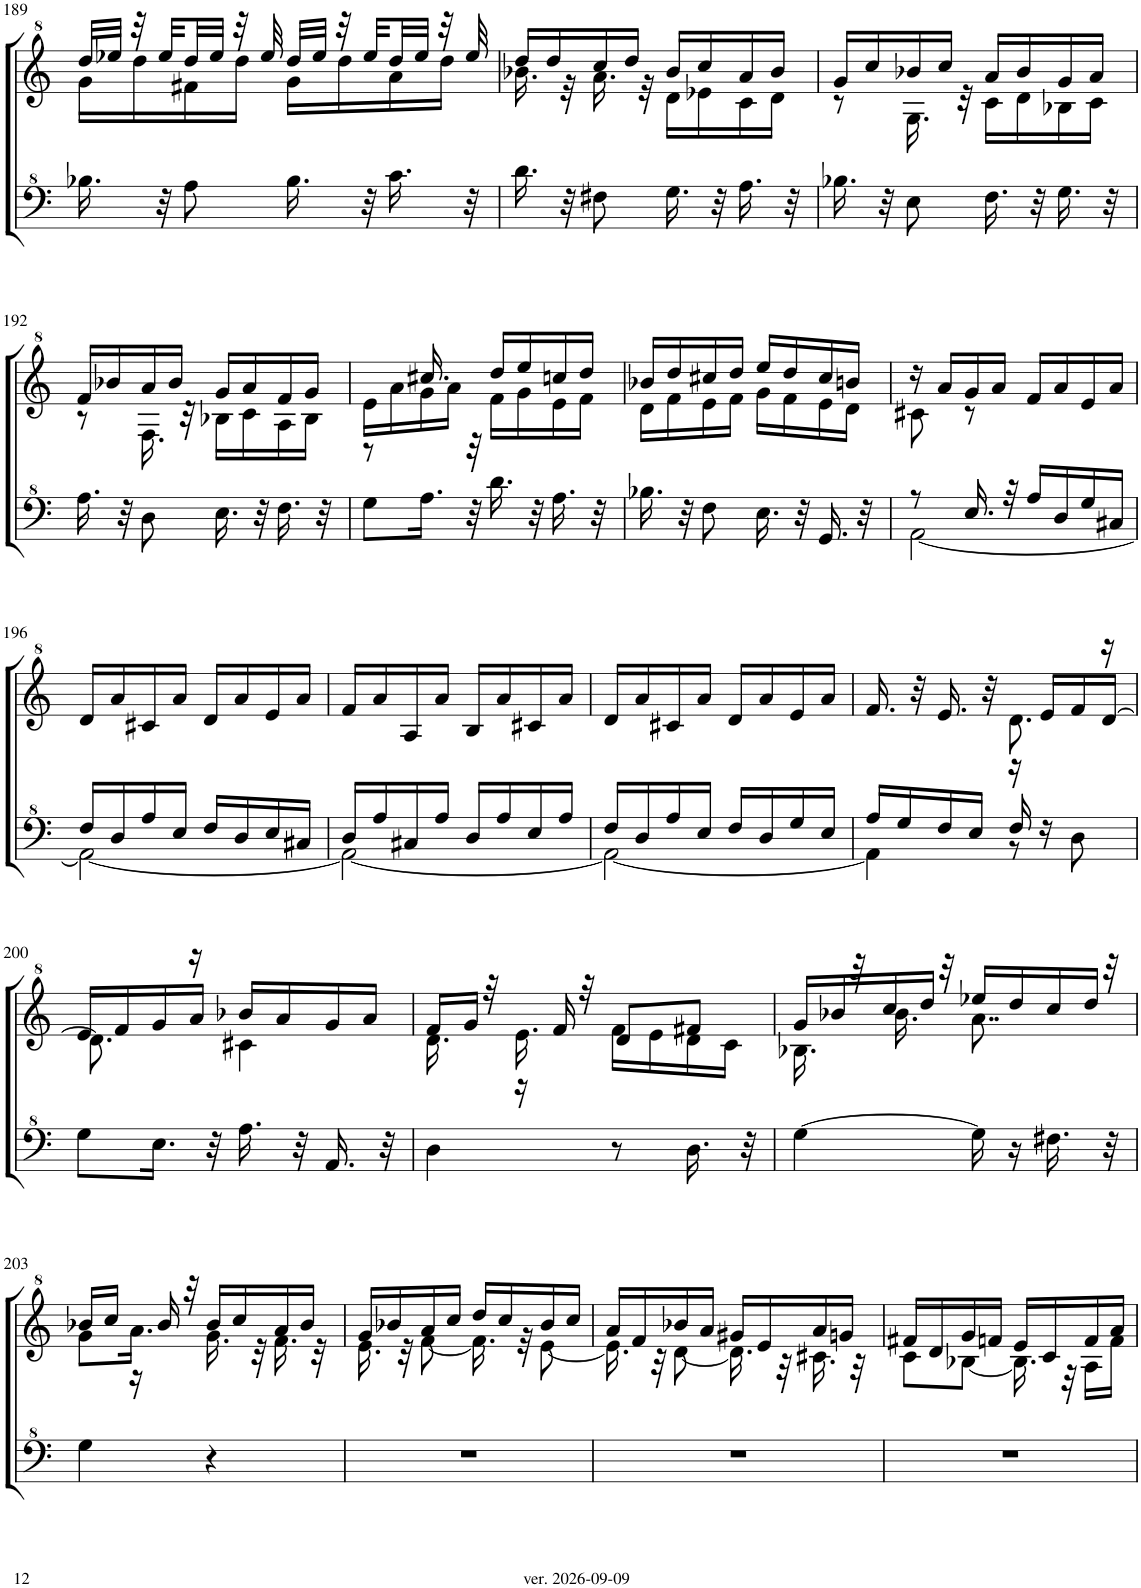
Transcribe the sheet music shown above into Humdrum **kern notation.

**kern	**kern
*part2	*part1
*staff2	*staff1
*I"パンフルート	*I"パンフルート
!!LO:PB:g=z
*clefF^4	*clefG^2
*k[]	*k[]
*M2/4	*M2/4
=189	=189
*	*^
16.b-X\	32ddd/LLL	16gg\LL
.	32eee-X/JJJ	.
.	32r	16ddd\
32r	32eee-/LLL	.
8a\	32ddd/	16ff#X\
.	32eee-/JJJ	.
.	32r	16ddd\JJ
.	32eee-/	.
16.b-\	32ddd/LLL	16gg\LL
.	32eee-/JJJ	.
.	32r	16ddd\
32r	32eee-/LLL	.
16.cc\	32ddd/	16aa\
.	32eee-/JJJ	.
.	32r	16ddd\JJ
32r	32eee-/	.
=190	=190	=190
16.dd\	16ddd/LL	16.bb-X\
.	16ddd/	.
32r	.	32r
8f#X\	16ccc/	16.aa\
.	16ddd/JJ	.
.	.	32r
16.g\	16bb-/LL	16dd\LL
.	16ccc/	16ee-X\
32r	.	.
16.a\	16aa/	16cc\
.	16bb-/JJ	16dd\JJ
32r	.	.
=191	=191	=191
16.b-X\	16gg/LL	8r
.	16ccc/	.
32r	.	.
8e\	16bb-X/	16.g\
.	16ccc/JJ	.
.	.	32r
16.f\	16aa/LL	16cc\LL
.	16bb-/	16dd\
32r	.	.
16.g\	16gg/	16b-X\
.	16aa/JJ	16cc\JJ
32r	.	.
!!LO:LB:g=z	!!
=192	=192	=192
16.a\	16ff/LL	8r
.	16bb-X/	.
32r	.	.
8d\	16aa/	16.f\
.	16bb-/JJ	.
.	.	32r
16.e\	16gg/LL	16b-X\LL
.	16aa/	16cc\
32r	.	.
16.f\	16ff/	16a\
.	16gg/JJ	16b-\JJ
32r	.	.
=193	=193	=193
8g\L	16ee\LL	8r
.	16aa\	.
16.a\Jk	16gg\	16.ccc#X/
.	16aa\JJ	.
32r	.	32r
16.dd\	16ddd/LL	16ff\LL
.	16eee/	16gg\
32r	.	.
16.a\	16cccn/	16ee\
.	16ddd/JJ	16ff\JJ
32r	.	.
=194	=194	=194
16.b-X\	16bb-X/LL	16dd\LL
.	16ddd/	16ff\
32r	.	.
8f\	16ccc#X/	16ee\
.	16ddd/JJ	16ff\JJ
16.e\	16eee/LL	16gg\LL
.	16ddd/	16ff\
32r	.	.
16.G/	16ccc#/	16ee\
.	16bbn/JJ	16dd\JJ
32r	.	.
=195	=195	=195
*^	*	*
8r	[2A\	16r	8cc#X\
.	.	16aa/LL	.
16.e/	.	16gg/	8r
.	.	16aa/JJ	.
32r	.	.	.
16a/LL	.	16ff/LL	4ryy
16d/	.	16aa/	.
16g/	.	16ee/	.
16c#X/JJ	.	16aa/JJ	.
*	*	*v	*v
!!LO:LB:g=z
=196	=196	=196
16f/LL	2A\_	16dd/LL
16d/	.	16aa/
16a/	.	16cc#X/
16e/JJ	.	16aa/JJ
16f/LL	.	16dd/LL
16d/	.	16aa/
16e/	.	16ee/
16c#X/JJ	.	16aa/JJ
=197	=197	=197
16d/LL	2A\_	16ff/LL
16a/	.	16aa/
16c#X/	.	16a/
16a/JJ	.	16aa/JJ
16d/LL	.	16b/LL
16a/	.	16aa/
16e/	.	16cc#X/
16a/JJ	.	16aa/JJ
=198	=198	=198
16f/LL	2A\_	16dd/LL
16d/	.	16aa/
16a/	.	16cc#X/
16e/JJ	.	16aa/JJ
16f/LL	.	16dd/LL
16d/	.	16aa/
16g/	.	16ee/
16e/JJ	.	16aa/JJ
=199	=199	=199
*	*	*^
16a/LL	4A\]	16.ff/	4ryy
16g/	.	.	.
.	.	32r	.
16f/	.	16.ee/	.
16e/JJ	.	.	.
.	.	32r	.
16f/	8r	8.dd\	16r
16r	.	.	16ee/LL
8d\	8ryy	.	16ff/
.	.	16r	[16dd/JJ
*v	*v	*	*
!!LO:LB:g=z	!!
=200	=200	=200
8g\L	8.dd\]	16ee/LL
.	.	16ff/
16.e\Jk	.	16gg/
.	16r	16aa/JJ
32r	.	.
16.a\	4cc#X\	16bb-X/LL
.	.	16aa/
32r	.	.
16.A/	.	16gg/
.	.	16aa/JJ
32r	.	.
=201	=201	=201
4d\	16.dd\	16ff/LL
.	.	16gg/JJ
.	32r	.
.	16.ee\	16r
.	.	16ff/
.	32r	.
8r	16ff\LL	8dd/L
.	16ee\	.
16.d\	16dd\	8ff#X/J
.	16cc\JJ	.
32r	.	.
=202	=202	=202
[4g\	16.b-X\	16gg/LL
.	.	16bb-X/
.	32r	.
.	16.bb-\	16ccc/
.	.	16ddd/JJ
.	32r	.
16g\]	8..aa\	16eee-X/LL
16r	.	16ddd/
16.f#X\	.	16ccc/
.	.	16ddd/JJ
32r	32r	.
!!LO:LB:g=z	!!
=203	=203	=203
4g\	8gg\L	16bb-X/LL
.	.	16ccc/JJ
.	16.aa\Jk	16r
.	.	16bb-/
.	32r	.
4r	16bb-/LL	16.gg\
.	16ccc/	.
.	.	32r
.	16aa/	16.ff\
.	16bb-/JJ	.
.	.	32r
=204	=204	=204
2r	16gg/LL	16.ee\
.	16bb-X/	.
.	.	32r
.	16aa/	[8ff\
.	16ccc/JJ	.
.	16ddd/LL	16.ff\]
.	16ccc/	.
.	.	32r
.	16bb-/	[8ee\
.	16ccc/JJ	.
=205	=205	=205
2r	16aa/LL	16.ee\]
.	16ff/	.
.	.	32r
.	16bb-X/	[8dd\
.	16aa/JJ	.
.	16gg#X/LL	16.dd\]
.	16ee/	.
.	.	32r
.	16aa/	16.cc#X\
.	16ggn/JJ	.
.	.	32r
=206	=206	=206
2r	16ff#X/LL	8cc\L
.	16dd/	.
.	16gg/	[8b-X\J
.	16ffn/JJ	.
.	16ee/LL	16.b-\]
.	16cc/	.
.	.	32r
.	16ff/	16a\LL
.	16aa/JJ	16ff\JJ
*	*v	*v
=	=
*-	*-
